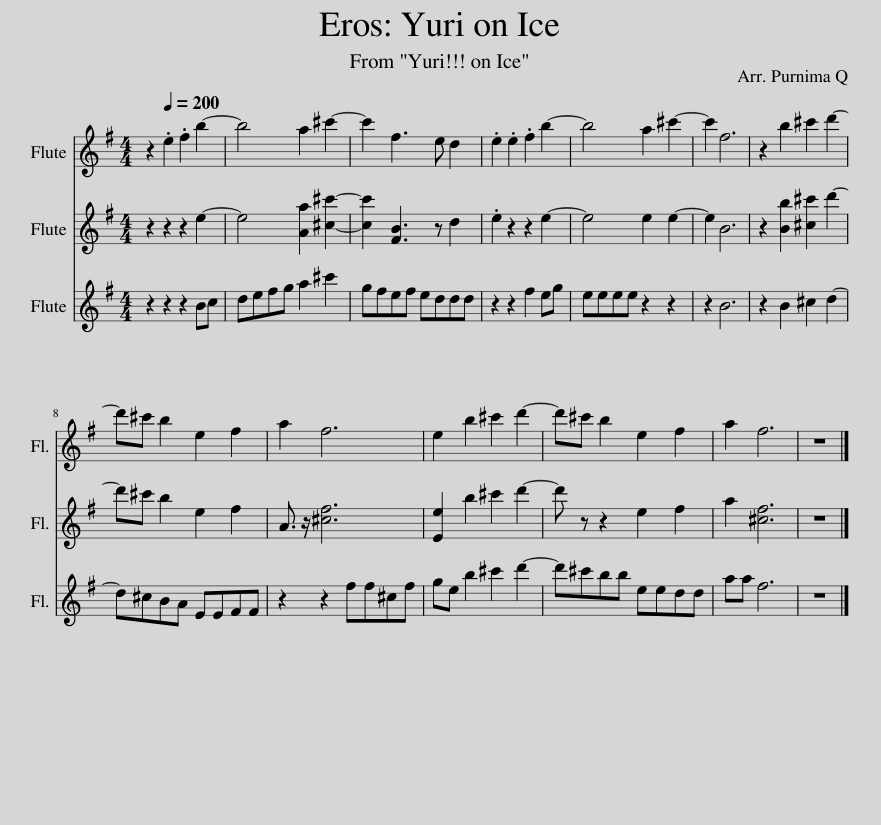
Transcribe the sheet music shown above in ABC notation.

X:1
%%score 1 2 3
L:1/8
M:4/4
I:linebreak $
K:G
V:1 treble
V:2 treble
V:3 treble
V:1
 z2[Q:1/4=200] .e2 .f2 b2- | b4 a2 ^c'2- | c'2 f3 e d2 | .e2 .e2 .f2 b2- | b4 a2 ^c'2- | %5
 c'2 f6 | z2 b2 ^c'2 d'2- |$ d'^c' b2 e2 f2 | a2 f6 | e2 b2 ^c'2 d'2- | %10
 d'^c' b2 e2 f2 | a2 f6 | z8 |] %13
V:2
 z2 z2 z2 e2- | e4 [Aa]2 [^c^c']2- | [cc']2 [FB]3 z d2 | .e2 z2 z2 e2- | e4 e2 e2- | %5
 e2 B6 | z2 [Bb]2 [^c^c']2 d'2- |$ d'^c' b2 e2 f2 | A3/2 z/ [^cf]6 | [Ee]2 b2 ^c'2 d'2- | %10
 d' z z2 e2 f2 | a2 [^cf]6 | z8 |] %13
V:3
 z2 z2 z2 Bc | defg a2 ^c'2 | gfef eddd | z2 z2 f2 eg | eeee z2 z2 | %5
 z2 B6 | z2 B2 ^c2 d2- |$ d^cBA EEFF | z2 z2 ff^cf | ge b2 ^c'2 d'2- | %10
 d'^c'bb eedd | aa f6 | z8 |] %13
